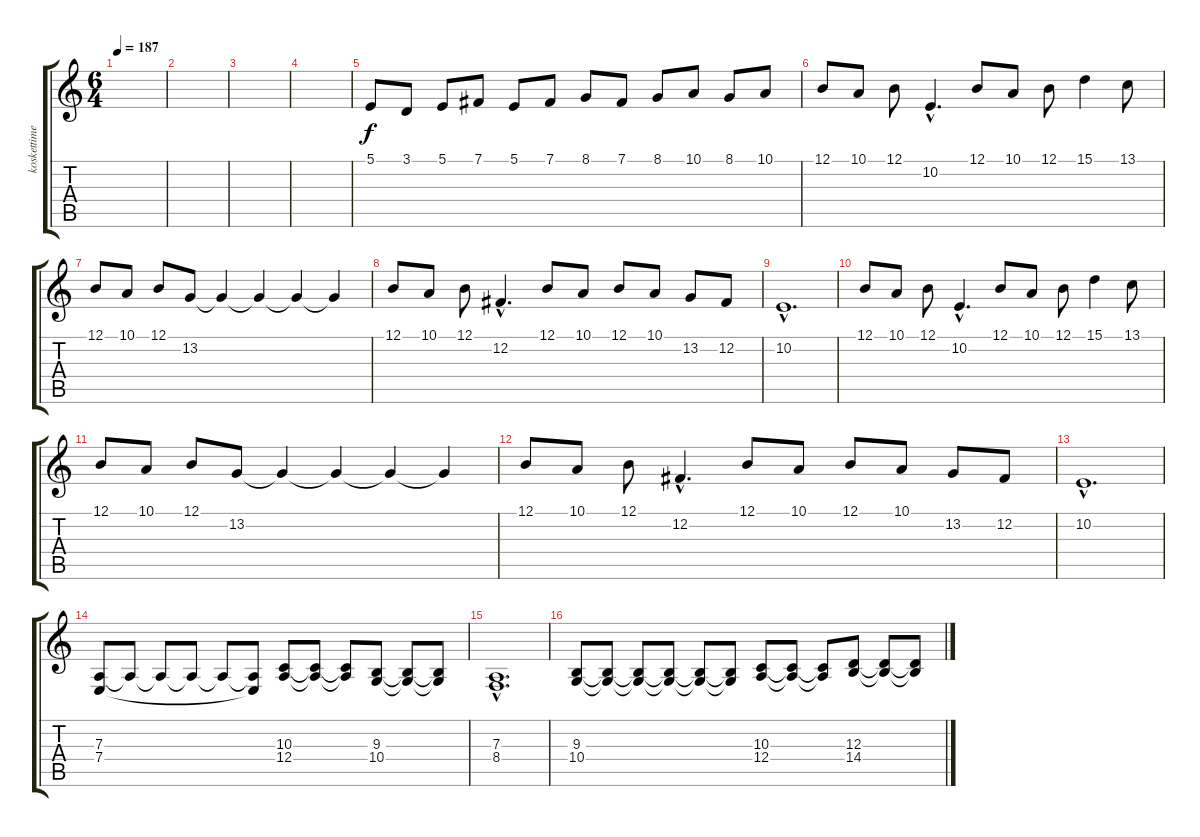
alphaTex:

\track ("koskettimet 2" "koskettime") {instrument tangoaccordion}
\staff {score tabs}
\tuning (B3 Gb3 D3 A2 E2 B1) {hide}
\ts (6 4)
\tempo 187
\clef g2
\ks c
|
|
|
|
5.1.8 3.1.8 5.1.8 7.1.8 5.1.8 7.1.8 8.1.8 7.1.8 8.1.8 10.1.8 8.1.8 10.1.8 |
12.1.8 10.1.8 12.1.8 10.2{hac}.4{d} 12.1.8 10.1.8 12.1.8 15.1.4 13.1.8 |
12.1.8 10.1.8 12.1.8 13.2.8 13.2{t}.4 13.2{t}.4 13.2{t}.4 13.2{t}.4 |
12.1.8 10.1.8 12.1.8 12.2{hac}.4{d} 12.1.8 10.1.8 12.1.8 10.1.8 13.2.8 12.2.8 |
10.2{hac}.1{d} |
12.1.8 10.1.8 12.1.8 10.2{hac}.4{d} 12.1.8 10.1.8 12.1.8 15.1.4 13.1.8 |
12.1.8 10.1.8 12.1.8 13.2.8 13.2{t}.4 13.2{t}.4 13.2{t}.4 13.2{t}.4 |
12.1.8 10.1.8 12.1.8 12.2{hac}.4{d} 12.1.8 10.1.8 12.1.8 10.1.8 13.2.8 12.2.8 |
10.2{hac}.1{d} |
(7.3 7.4).8 7.3{t}.8 7.3{t}.8 7.3{t}.8 7.3{t}.8 (7.3{t} 7.4{t}).8 (10.3 12.4).8 (10.3{t} 12.4{t}).8 (10.3{t} 12.4{t}).8 (9.3 10.4).8 (9.3{t} 10.4{t}).8 (9.3{t} 10.4{t}).8 |
(7.3{hac} 8.4{hac}).1{d} |
(9.3 10.4).8 (9.3{t} 10.4{t}).8 (9.3{t} 10.4{t}).8 (9.3{t} 10.4{t}).8 (9.3{t} 10.4{t}).8 (9.3{t} 10.4{t}).8 (10.3 12.4).8 (10.3{t} 12.4{t}).8 (10.3{t} 12.4{t}).8 (12.3 14.4).8 (12.3{t} 14.4{t}).8 (12.3{t} 14.4{t}).8
